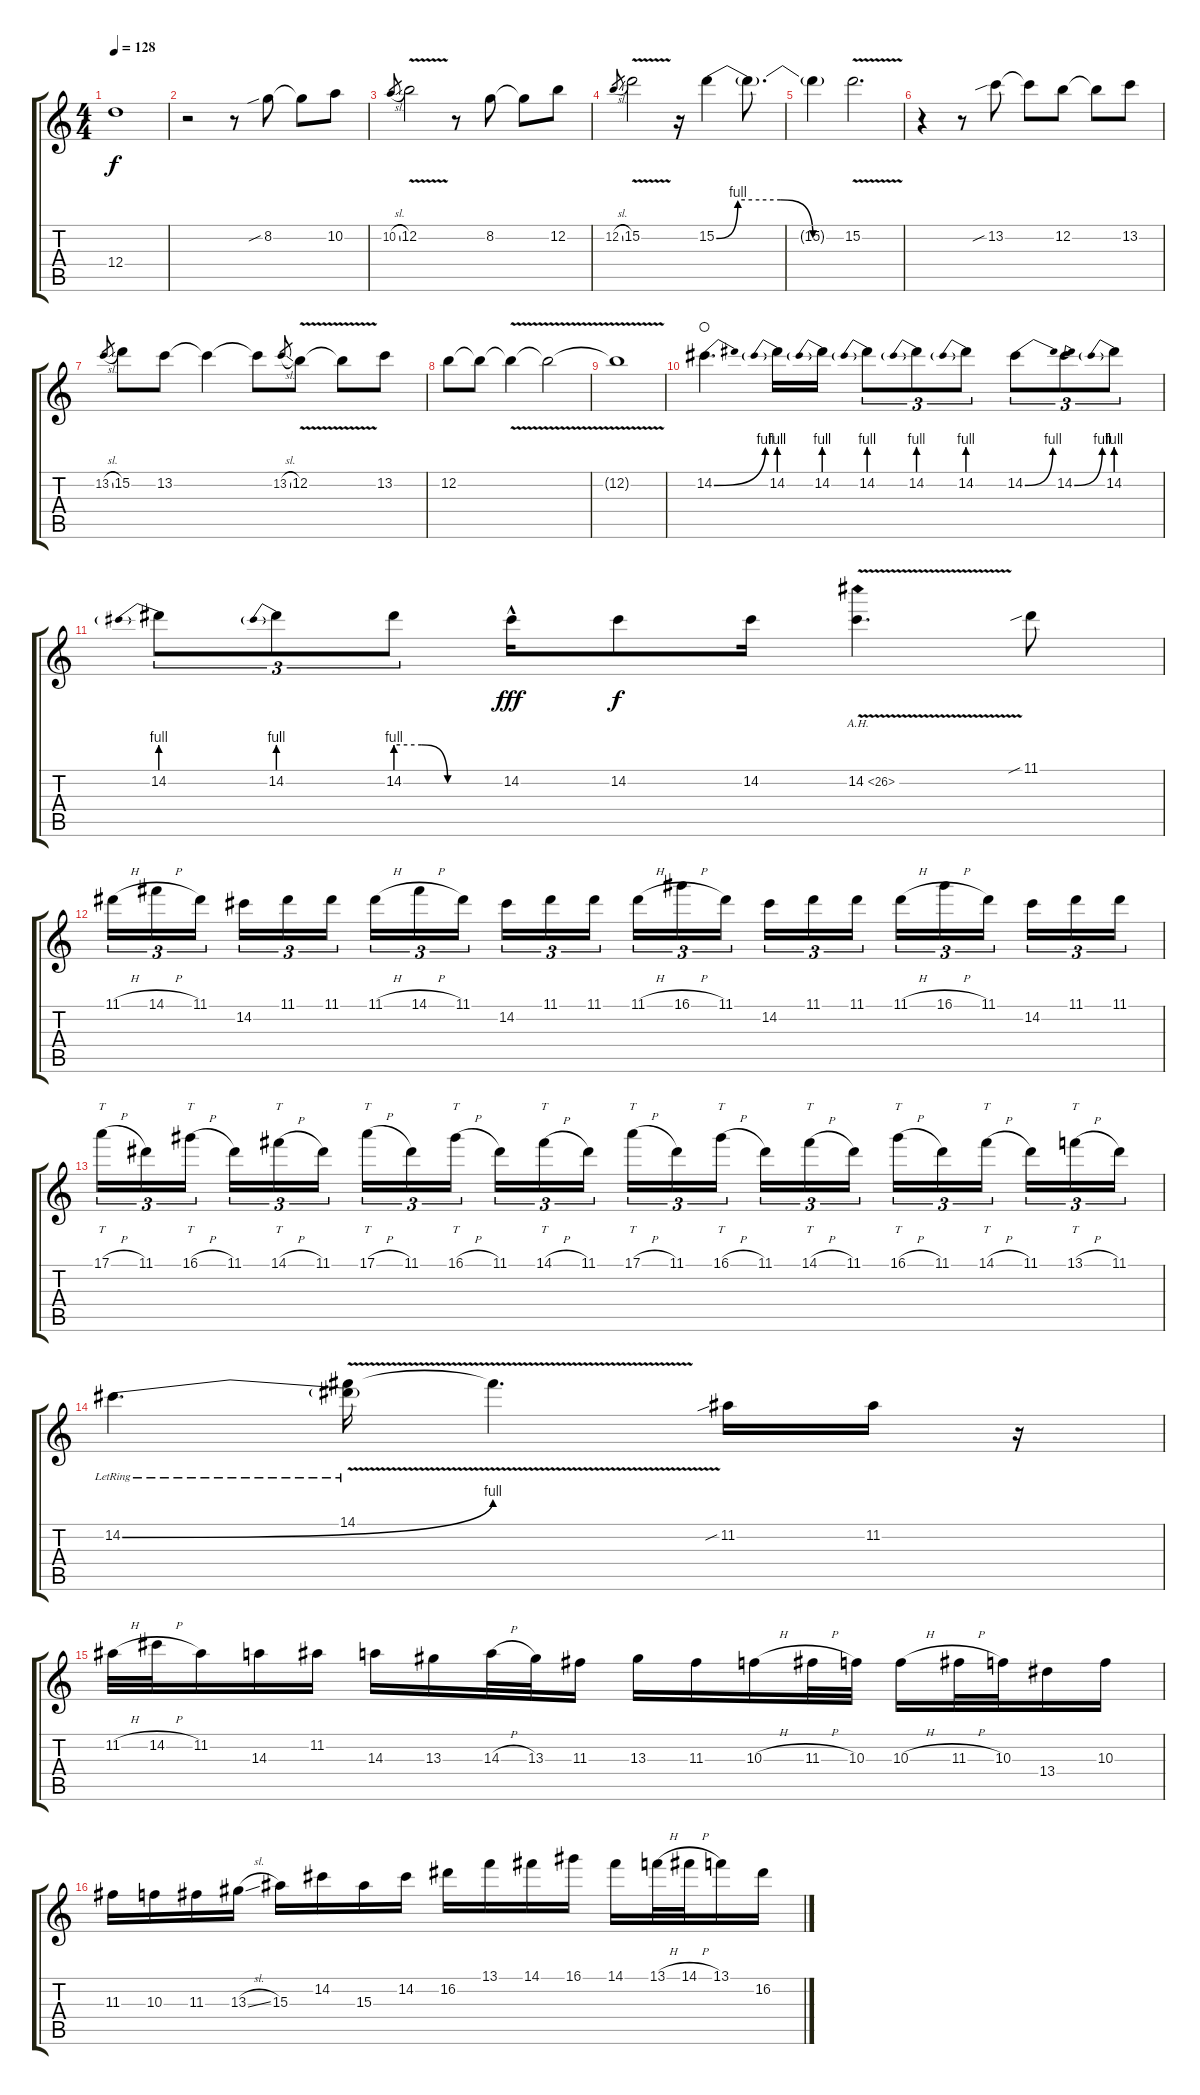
\track "" {instrument distortionguitar}
\staff {score tabs}
\tuning (E4 B3 G3 D3 A2 E2) {hide}
\ts (4 4)
\tempo 128
\clef g2
\ks c
12.4{t}.1{dy f} |
r.2 r.8 8.2{sib}.8 8.2{t}.8 10.2.8 |
10.2{sl}.8{gr} 12.2{v}.2 r.8 8.2.8 8.2{t}.8 12.2.8 |
12.2{sl}.8{gr} 15.2{v}.2 r.16 15.2{be (custom 0 0 10 4 20 4 30 4 45 0 60 0)}.4 15.2{t}.8{d} |
15.2{t}.4 15.2{v}.2{d} |
r.4 r.8 13.2{sib}.8 13.2{t}.8 12.2.8 12.2{t}.8 13.2.8 |
13.2{sl}.8{gr} 15.2.8 13.2.8 13.2{t}.4 13.2{t}.8 13.2{sl}.8{gr} 12.2{v}.8 12.2{t}.8 13.2.8 |
12.2.8 12.2{t}.8 12.2{v t}.4 12.2{v t}.2 |
12.2{v t}.1 |
14.2{be (bend 0 0 60 4)}.4{d waho} 14.2{be (prebend 0 4 60 4)}.16 14.2{be (prebend 0 4 60 4)}.16 14.2{be (prebend 0 4 60 4)}.8{tu (3 2)} 14.2{be (prebend 0 4 60 4)}.8{tu (3 2)} 14.2{be (prebend 0 4 60 4)}.8{tu (3 2)} 14.2{be (bend 0 0 60 4)}.8{tu (3 2)} 14.2{be (bend 0 0 60 4)}.8{tu (3 2)} 14.2{be (prebend 0 4 60 4)}.8{tu (3 2)} |
14.2{be (prebend 0 4 60 4)}.8{tu (3 2)} 14.2{be (prebend 0 4 60 4)}.8{tu (3 2)} 14.2{be (custom 0 4 15 4 30 0 60 0)}.8{tu (3 2)} 14.2{hac}.16{dy fff} 14.2.8{dy f} 14.2.16 14.2{ah 12 v}.4{d} 11.1{sib}.8 |
11.1{h}.16{tu (3 2)} 14.1{h}.16{tu (3 2)} 11.1.16{tu (3 2) beam splitsecondary} 14.2.16{tu (3 2)} 11.1.16{tu (3 2)} 11.1.16{tu (3 2)} 11.1{h}.16{tu (3 2)} 14.1{h}.16{tu (3 2)} 11.1.16{tu (3 2) beam splitsecondary} 14.2.16{tu (3 2)} 11.1.16{tu (3 2)} 11.1.16{tu (3 2)} 11.1{h}.16{tu (3 2)} 16.1{h}.16{tu (3 2)} 11.1.16{tu (3 2) beam splitsecondary} 14.2.16{tu (3 2)} 11.1.16{tu (3 2)} 11.1.16{tu (3 2)} 11.1{h}.16{tu (3 2)} 16.1{h}.16{tu (3 2)} 11.1.16{tu (3 2) beam splitsecondary} 14.2.16{tu (3 2)} 11.1.16{tu (3 2)} 11.1.16{tu (3 2)} |
17.1{h}.16{tt tu (3 2)} 11.1.16{tu (3 2)} 16.1{h}.16{tt tu (3 2) beam splitsecondary} 11.1.16{tu (3 2)} 14.1{h}.16{tt tu (3 2)} 11.1.16{tu (3 2)} 17.1{h}.16{tt tu (3 2)} 11.1.16{tu (3 2)} 16.1{h}.16{tt tu (3 2) beam splitsecondary} 11.1.16{tu (3 2)} 14.1{h}.16{tt tu (3 2)} 11.1.16{tu (3 2)} 17.1{h}.16{tt tu (3 2)} 11.1.16{tu (3 2)} 16.1{h}.16{tt tu (3 2) beam splitsecondary} 11.1.16{tu (3 2)} 14.1{h}.16{tt tu (3 2)} 11.1.16{tu (3 2)} 16.1{h}.16{tt tu (3 2)} 11.1.16{tu (3 2)} 14.1{h}.16{tt tu (3 2) beam splitsecondary} 11.1.16{tu (3 2)} 13.1{h}.16{tt tu (3 2)} 11.1.16{tu (3 2)} |
14.2{be (bend 0 0 60 4) lr}.4{d} (14.1{v lr} 14.2{t}).16 14.1{t}.4{d} 11.2{sib}.16 11.2.16 r.16 |
11.2{h}.32 14.2{h}.32 11.2.16 14.3.16 11.2.16 14.3.16 13.3.16 14.3{h}.32 13.3.32 11.3.16 13.3.16 11.3.16 10.3{h}.16 11.3{h}.32 10.3.32 10.3{h}.16 11.3{h}.32 10.3.32 13.4.16 10.3.16 |
11.3.16 10.3.16 11.3.16 13.3{sl}.16 15.3.16 14.2.16 15.3.16 14.2.16 16.2.16 13.1.16 14.1.16 16.1.16 14.1.16 13.1{h}.32 14.1{h}.32 13.1.16 16.2.16
